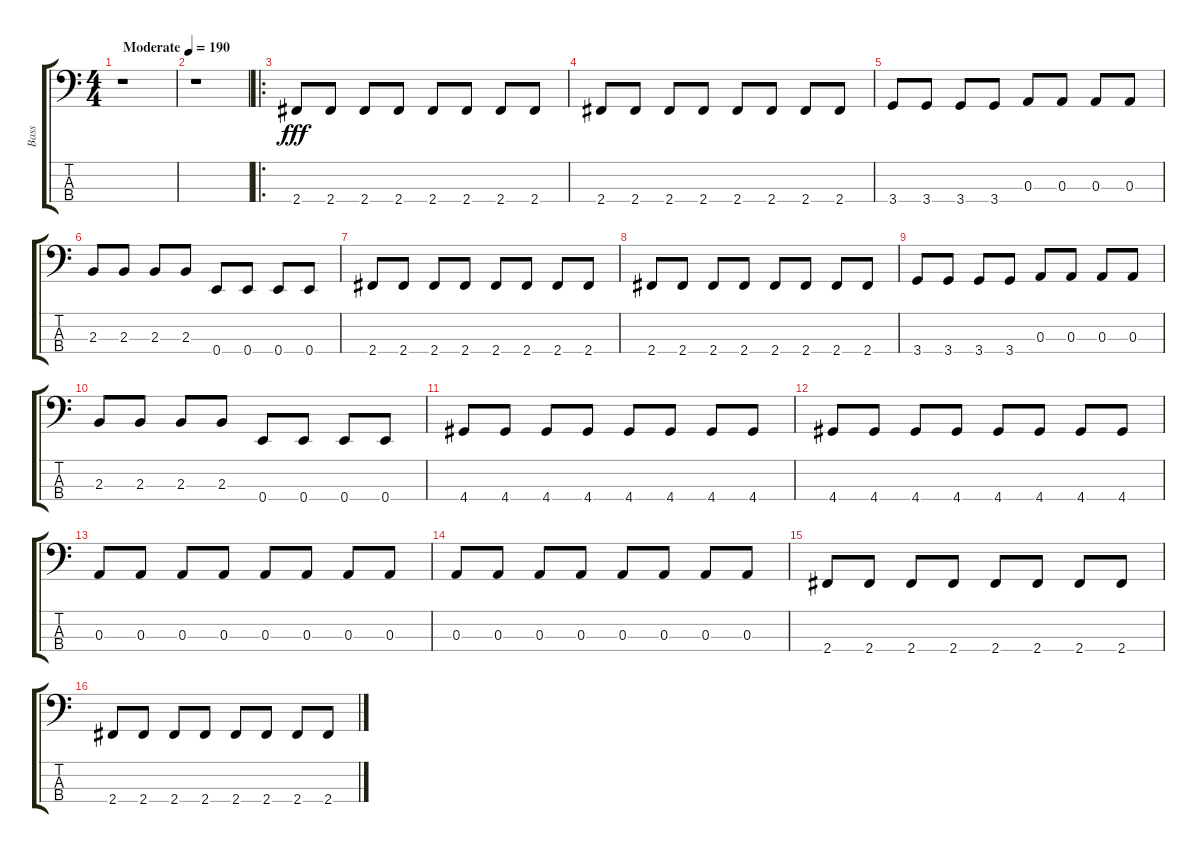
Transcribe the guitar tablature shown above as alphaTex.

\track ("Bass" "Bass") {instrument electricbassfinger}
\staff {score tabs}
\tuning (G2 D2 A1 E1) {hide}
\ts (4 4)
\tempo (190 "Moderate")
\clef f4
\ks c
r.1{dy fff instrument electricbassfinger} |
r.1 |
\ro
2.4.8 2.4.8 2.4.8 2.4.8 2.4.8 2.4.8 2.4.8 2.4.8 |
2.4.8 2.4.8 2.4.8 2.4.8 2.4.8 2.4.8 2.4.8 2.4.8 |
3.4.8 3.4.8 3.4.8 3.4.8 0.3.8 0.3.8 0.3.8 0.3.8 |
2.3.8 2.3.8 2.3.8 2.3.8 0.4.8 0.4.8 0.4.8 0.4.8 |
2.4.8 2.4.8 2.4.8 2.4.8 2.4.8 2.4.8 2.4.8 2.4.8 |
2.4.8 2.4.8 2.4.8 2.4.8 2.4.8 2.4.8 2.4.8 2.4.8 |
3.4.8 3.4.8 3.4.8 3.4.8 0.3.8 0.3.8 0.3.8 0.3.8 |
2.3.8 2.3.8 2.3.8 2.3.8 0.4.8 0.4.8 0.4.8 0.4.8 |
4.4.8 4.4.8 4.4.8 4.4.8 4.4.8 4.4.8 4.4.8 4.4.8 |
4.4.8 4.4.8 4.4.8 4.4.8 4.4.8 4.4.8 4.4.8 4.4.8 |
0.3.8 0.3.8 0.3.8 0.3.8 0.3.8 0.3.8 0.3.8 0.3.8 |
0.3.8 0.3.8 0.3.8 0.3.8 0.3.8 0.3.8 0.3.8 0.3.8 |
2.4.8 2.4.8 2.4.8 2.4.8 2.4.8 2.4.8 2.4.8 2.4.8 |
2.4.8 2.4.8 2.4.8 2.4.8 2.4.8 2.4.8 2.4.8 2.4.8
